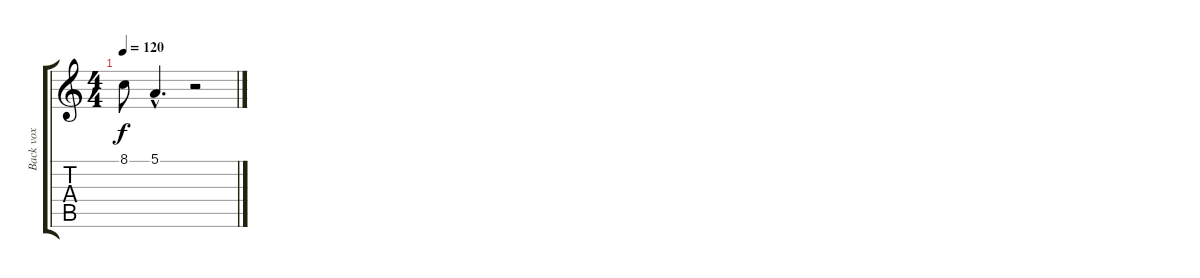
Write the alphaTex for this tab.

\track ("Back vox" "Back vox") {instrument tenorsax}
\staff {score tabs}
\tuning (E4 B3 G3 D3 A2 E2) {hide}
\ts (4 4)
\tempo 120
\clef g2
\ks c
8.1{t}.8{dy f} 5.1{hac}.4{d} r.2
